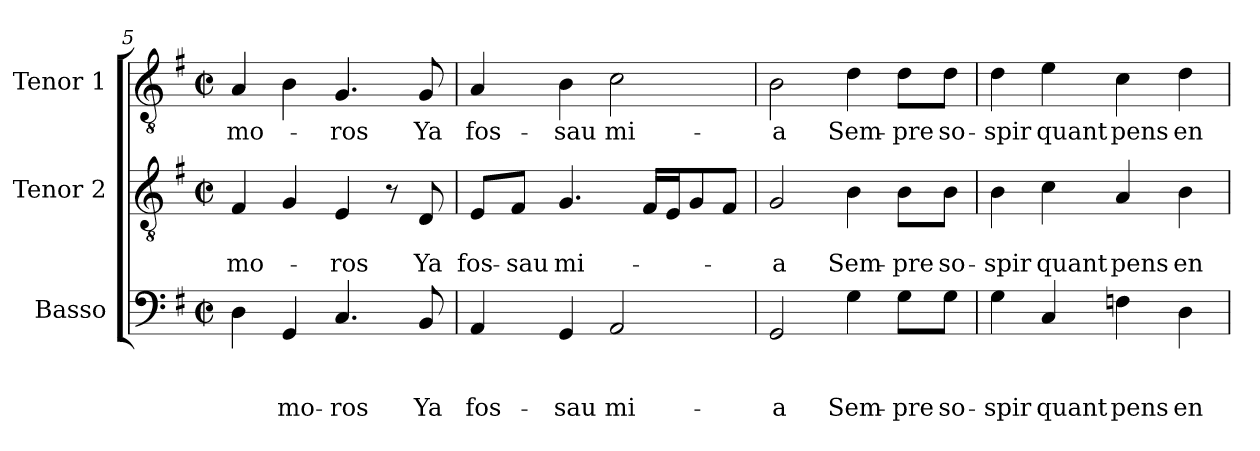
**kern	**text	**text	**text	**kern	**text	**text	**kern	**text
*part3	*part3	*part3	*part3	*part2	*part2	*part2	*part1	*part1
*staff3	*staff3	*staff3	*staff3	*staff2	*staff2	*staff2	*staff1	*staff1
*I"Basso	*	*	*	*I"Tenor 2	*	*	*I"Tenor 1	*
*clefF4	*	*	*	*clefGv2	*	*	*clefGv2	*
*k[f#]	*	*	*	*k[f#]	*	*	*k[f#]	*
*G:	*	*	*	*G:	*	*	*G:	*
*M2/2	*	*	*	*M2/2	*	*	*M2/2	*
*met(c|)	*	*	*	*met(c|)	*	*	*met(c|)	*
=5	=5	=5	=5	=5	=5	=5	=5	=5
4D\	.	.	.	4F#/	.	-mo-	4A/	-mo-
4GG/	.	.	-mo-	4G/	.	.	4B\	.
4.C/	.	.	-ros	4E/	.	-ros	4.G/	-ros
.	.	.	.	8r	.	.	.	.
8BB/	.	.	Ya	8D/	.	Ya	8G/	Ya
!!LO:LB:g=z
=6	=6	=6	=6	=6	=6	=6	=6	=6
4AA/	.	.	fos-	8E/L	.	fos-	4A/	fos-
.	.	.	.	8F#/J	.	-sau	.	.
4GG/	.	.	-sau	4.G/	.	mi-	4B\	-sau
2AA/	.	.	mi-	.	.	.	2c\	mi-
.	.	.	.	16F#/LL	.	.	.	.
.	.	.	.	16E/J	.	.	.	.
.	.	.	.	8G/	.	.	.	.
.	.	.	.	8F#/J	.	.	.	.
=7	=7	=7	=7	=7	=7	=7	=7	=7
2GG/	.	.	-a	2G/	.	-a	2B\	-a
4G\	.	.	Sem-	4B\	.	Sem-	4d\	Sem-
8G\L	.	.	-pre	8B\L	.	-pre	8d\L	-pre
8G\J	.	.	so-	8B\J	.	so-	8d\J	so-
=8	=8	=8	=8	=8	=8	=8	=8	=8
4G\	.	.	-spir	4B\	.	-spir	4d\	-spir
4C/	.	.	quant	4c\	.	quant	4e\	quant
4Fn\	.	.	pens	4A/	.	pens	4c\	pens
4D\	.	.	en	4B\	.	en	4d\	en
=	=	=	=	=	=	=	=	=
*-	*-	*-	*-	*-	*-	*-	*-	*-
